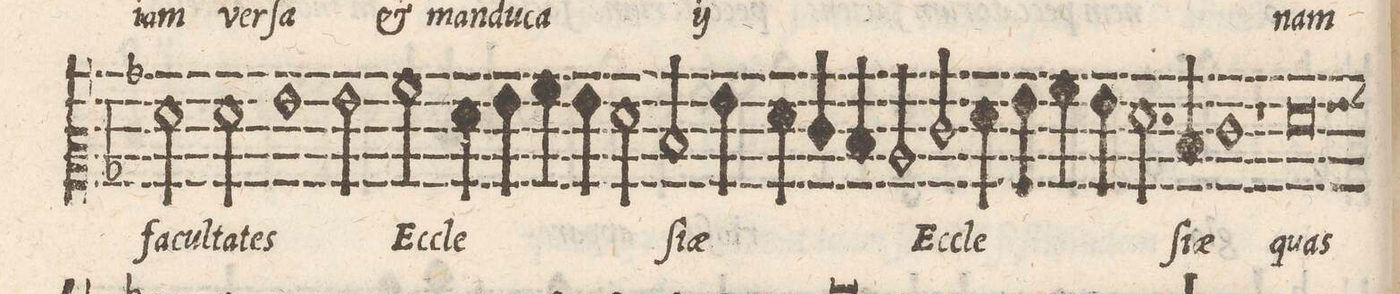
**kern	**text
*I"ALTVS	*
*clefC2	*
*k[b-]	*
*met(C|)	*
*M2/1	*
=38-	=38-
2f\	fa-
2f\	-cul-
1g	-ta-
=39-	=39-
2g\	-tes
2a\	Ec-
4f\	-cle-
4g\	.
4a\	.
4g\	.
=40-	=40-
2f\	.
2d/	-ſi-
4g\	-ae
4f\	.
4e/	.
4d/	.
=41-	=41-
2c/	Ec-
2e/	-cle-
4f\	.
4g\	.
4a\	.
4g\	.
=42-	=42-
2.f\	.
4d/	-ſi-
1e	-ae
=43-	=43-
1r	.
0f	quas
*-	*-
